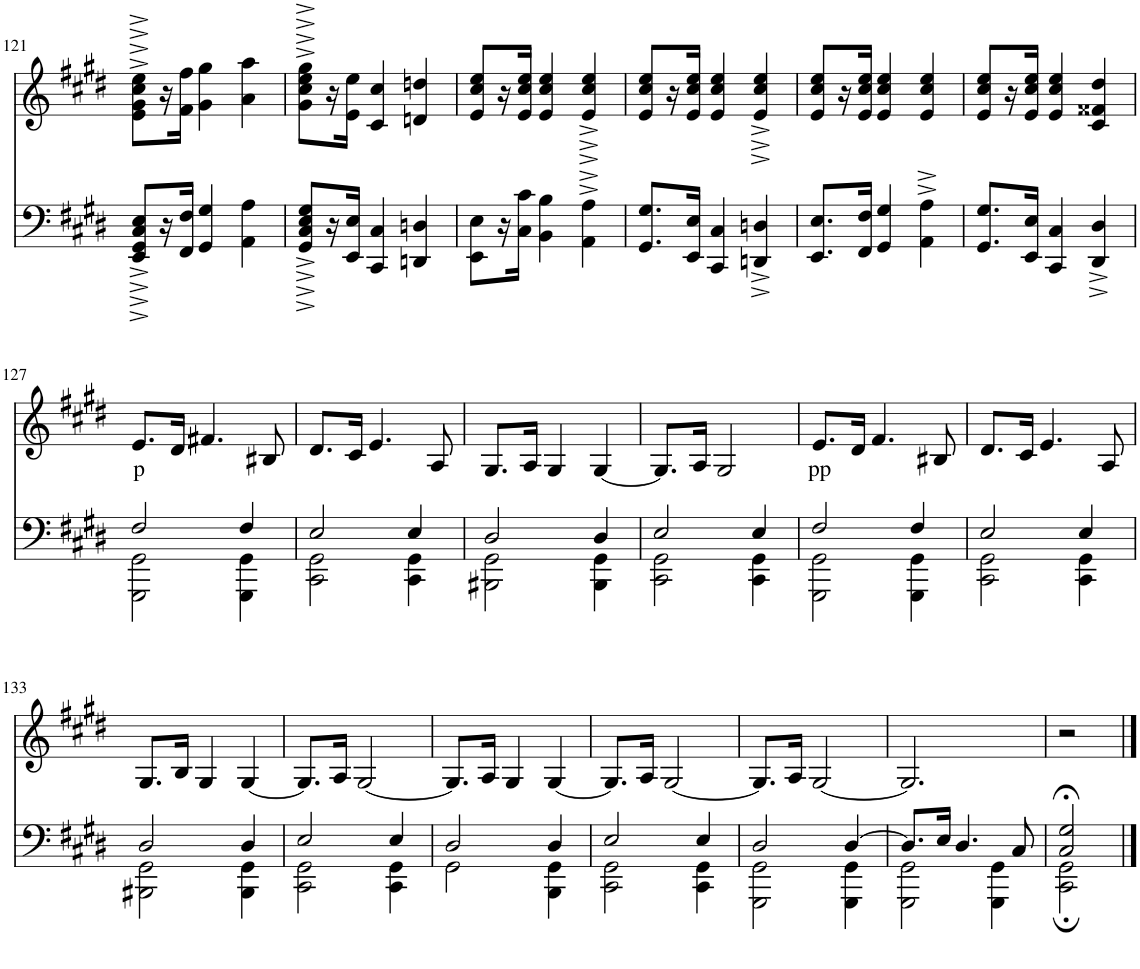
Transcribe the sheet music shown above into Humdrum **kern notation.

**kern	**kern	**text
*part2	*part1	*part1
*staff2	*staff1	*staff1
*I"Piano	*I"Piano	*
*I'Pno	*I'Pno	*
!!LO:PB:g=z
*clefG2	*clefG2	*
*k[f#c#g#d#]	*k[f#c#g#d#]	*
*c#:	*c#:	*
*M3/4	*M3/4	*
=121	=121	=121
8EE/^ 8GG#/^ 8C#/^ 8E/^L	8e\^ 8g#\^ 8cc#\^ 8ee\^L	.
16r	16r	.
16FF#/ 16F#/JJ	16f#\ 16ff#\JJ	.
4GG#/ 4G#/	4g#\ 4gg#\	.
4AA\ 4A\	4a\ 4aa\	.
=122	=122	=122
8GG#/^ 8C#/^ 8E/^ 8G#/^L	8g#\^ 8cc#\^ 8ee\^ 8gg#\^L	.
16r	16r	.
16EE/ 16E/JJ	16e\ 16ee\JJ	.
4CC#/ 4C#/	4c#/ 4cc#/	.
4DDn/ 4Dn/	4dn/ 4ddn/	.
=123	=123	=123
8EE\ 8E\L	8e/ 8cc#/ 8ee/L	.
16r	16r	.
16C#\ 16c#\JJ	16e/ 16cc#/ 16ee/JJ	.
4BB\ 4B\	4e/ 4cc#/ 4ee/	.
4AA\^ 4A\^	4e/^ 4cc#/^ 4ee/^	.
=124	=124	=124
8.GG#/ 8.G#/L	8e/ 8cc#/ 8ee/L	.
.	16r	.
16EE/ 16E/Jk	16e/ 16cc#/ 16ee/JJ	.
4CC#/ 4C#/	4e/ 4cc#/ 4ee/	.
4DDn/^ 4Dn/^	4e/^ 4cc#/^ 4ee/^	.
=125	=125	=125
8.EE/ 8.E/L	8e/ 8cc#/ 8ee/L	.
.	16r	.
16FF#/ 16F#/Jk	16e/ 16cc#/ 16ee/JJ	.
4GG#/ 4G#/	4e/ 4cc#/ 4ee/	.
4AA\^ 4A\^	4e/ 4cc#/ 4ee/	.
=126	=126	=126
8.GG#/ 8.G#/L	8e/ 8cc#/ 8ee/L	.
.	16r	.
16EE/ 16E/Jk	16e/ 16cc#/ 16ee/JJ	.
4CC#/ 4C#/	4e/ 4cc#/ 4ee/	.
4DD#/^ 4D#/^	4c#/ 4f##X/ 4dd#/	.
!!LO:LB:g=z
=127	=127	=127
*^	*	*
!	!	!	!LO:LY:b
2F#/	2GGG#\ 2GG#\	8.e/L	p
.	.	16d#/Jk	.
.	.	4.f#X/	.
4F#/	4GGG#\ 4GG#\	.	.
.	.	8B#X/	.
=128	=128	=128	=128
2E/	2CC#\ 2GG#\	8.d#/L	.
.	.	16c#/Jk	.
.	.	4.e/	.
4E/	4CC#\ 4GG#\	.	.
.	.	8A/	.
=129	=129	=129	=129
2D#/	2BBB#X\ 2GG#\	8.G#/L	.
.	.	16A/Jk	.
.	.	4G#/	.
4D#/	4BBB#\ 4GG#\	[4G#/	.
=130	=130	=130	=130
2E/	2CC#\ 2GG#\	8.G#/L]	.
.	.	16A/Jk	.
.	.	2G#/	.
4E/	4CC#\ 4GG#\	.	.
=131	=131	=131	=131
!	!	!	!LO:LY:b
2F#/	2GGG#\ 2GG#\	8.e/L	pp
.	.	16d#/Jk	.
.	.	4.f#/	.
4F#/	4GGG#\ 4GG#\	.	.
.	.	8B#X/	.
=132	=132	=132	=132
2E/	2CC#\ 2GG#\	8.d#/L	.
.	.	16c#/Jk	.
.	.	4.e/	.
4E/	4CC#\ 4GG#\	.	.
.	.	8A/	.
!!LO:LB:g=z
=133	=133	=133	=133
2D#/	2BBB#X\ 2GG#\	8.G#/L	.
.	.	16B/Jk	.
.	.	4G#/	.
4D#/	4BBB#\ 4GG#\	[4G#/	.
=134	=134	=134	=134
2E/	2CC#\ 2GG#\	8.G#/L]	.
.	.	16A/Jk	.
.	.	[2G#/	.
4E/	4CC#\ 4GG#\	.	.
=135	=135	=135	=135
2D#/	2GG#\	8.G#/L]	.
.	.	16A/Jk	.
.	.	4G#/	.
4D#/	4BBB\ 4GG#\	[4G#/	.
=136	=136	=136	=136
2E/	2CC#\ 2GG#\	8.G#/L]	.
.	.	16A/Jk	.
.	.	[2G#/	.
4E/	4CC#\ 4GG#\	.	.
=137	=137	=137	=137
2D#/	2GGG#\ 2GG#\	8.G#/L]	.
.	.	16A/Jk	.
.	.	[2G#/	.
[4D#/	4GGG#\ 4GG#\	.	.
=138	=138	=138	=138
8.D#/L]	2GGG#\ 2GG#\	2.G#/]	.
16E/Jk	.	.	.
4.D#/	.	.	.
.	4GGG#\ 4GG#\	.	.
8C#/	.	.	.
=139	=139	=139	=139
2C#/;< 2G#/;<	2CC#\; 2GG#\;	2r	.
*v	*v	*	*
==	==	==
*-	*-	*-
